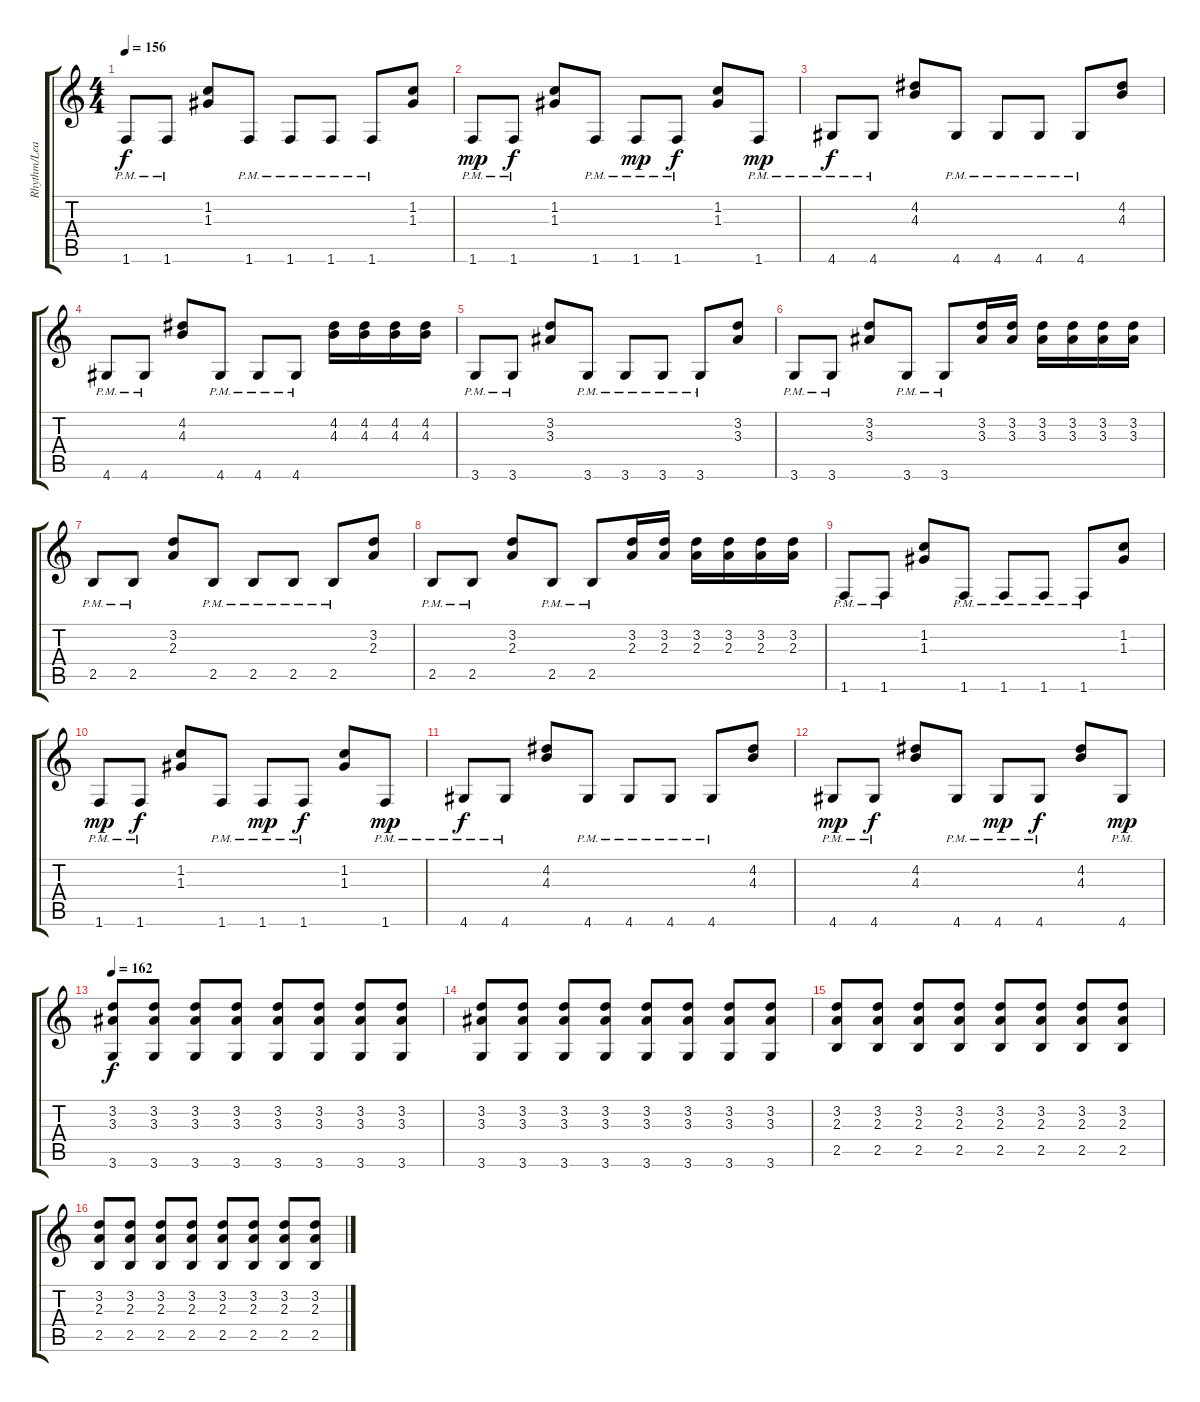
\track ("Rhythm/Lead Guitar" "Rhythm/Lea") {instrument distortionguitar}
\staff {score tabs}
\tuning (E4 B3 G3 D3 A2 E2) {hide}
\ts (4 4)
\tempo 156
\clef g2
\ks c
1.6{pm}.8{dy f} 1.6{pm}.8 (1.2 1.3).8 1.6{pm}.8 1.6{pm}.8 1.6{pm}.8 1.6{pm}.8 (1.2 1.3).8 |
1.6{pm}.8{dy mp} 1.6{pm}.8{dy f} (1.2 1.3).8 1.6{pm}.8 1.6{pm}.8{dy mp} 1.6{pm}.8{dy f} (1.2 1.3).8 1.6{pm}.8{dy mp} |
4.6{pm}.8{dy f} 4.6{pm}.8 (4.2 4.3).8 4.6{pm}.8 4.6{pm}.8 4.6{pm}.8 4.6{pm}.8 (4.2 4.3).8 |
4.6{pm}.8 4.6{pm}.8 (4.2 4.3).8 4.6{pm}.8 4.6{pm}.8 4.6{pm}.8 (4.2 4.3).16 (4.2 4.3).16 (4.2 4.3).16 (4.2 4.3).16 |
3.6{pm}.8 3.6{pm}.8 (3.2 3.3).8 3.6{pm}.8 3.6{pm}.8 3.6{pm}.8 3.6{pm}.8 (3.2 3.3).8 |
3.6{pm}.8 3.6{pm}.8 (3.2 3.3).8 3.6{pm}.8 3.6{pm}.8 (3.2 3.3).16 (3.2 3.3).16 (3.2 3.3).16 (3.2 3.3).16 (3.2 3.3).16 (3.2 3.3).16 |
2.5{pm}.8 2.5{pm}.8 (3.2 2.3).8 2.5{pm}.8 2.5{pm}.8 2.5{pm}.8 2.5{pm}.8 (3.2 2.3).8 |
2.5{pm}.8 2.5{pm}.8 (3.2 2.3).8 2.5{pm}.8 2.5{pm}.8 (3.2 2.3).16 (3.2 2.3).16 (3.2 2.3).16 (3.2 2.3).16 (3.2 2.3).16 (3.2 2.3).16 |
1.6{pm}.8 1.6{pm}.8 (1.2 1.3).8 1.6{pm}.8 1.6{pm}.8 1.6{pm}.8 1.6{pm}.8 (1.2 1.3).8 |
1.6{pm}.8{dy mp} 1.6{pm}.8{dy f} (1.2 1.3).8 1.6{pm}.8 1.6{pm}.8{dy mp} 1.6{pm}.8{dy f} (1.2 1.3).8 1.6{pm}.8{dy mp} |
4.6{pm}.8{dy f} 4.6{pm}.8 (4.2 4.3).8 4.6{pm}.8 4.6{pm}.8 4.6{pm}.8 4.6{pm}.8 (4.2 4.3).8 |
4.6{pm}.8{dy mp} 4.6{pm}.8{dy f} (4.2 4.3).8 4.6{pm}.8 4.6{pm}.8{dy mp} 4.6{pm}.8{dy f} (4.2 4.3).8 4.6{pm}.8{dy mp} |
\tempo 162
(3.2 3.3 3.6).8{dy f} (3.2 3.3 3.6).8 (3.2 3.3 3.6).8 (3.2 3.3 3.6).8 (3.2 3.3 3.6).8 (3.2 3.3 3.6).8 (3.2 3.3 3.6).8 (3.2 3.3 3.6).8 |
(3.2 3.3 3.6).8 (3.2 3.3 3.6).8 (3.2 3.3 3.6).8 (3.2 3.3 3.6).8 (3.2 3.3 3.6).8 (3.2 3.3 3.6).8 (3.2 3.3 3.6).8 (3.2 3.3 3.6).8 |
(3.2 2.3 2.5).8 (3.2 2.3 2.5).8 (3.2 2.3 2.5).8 (3.2 2.3 2.5).8 (3.2 2.3 2.5).8 (3.2 2.3 2.5).8 (3.2 2.3 2.5).8 (3.2 2.3 2.5).8 |
(3.2 2.3 2.5).8 (3.2 2.3 2.5).8 (3.2 2.3 2.5).8 (3.2 2.3 2.5).8 (3.2 2.3 2.5).8 (3.2 2.3 2.5).8 (3.2 2.3 2.5).8 (3.2 2.3 2.5).8
